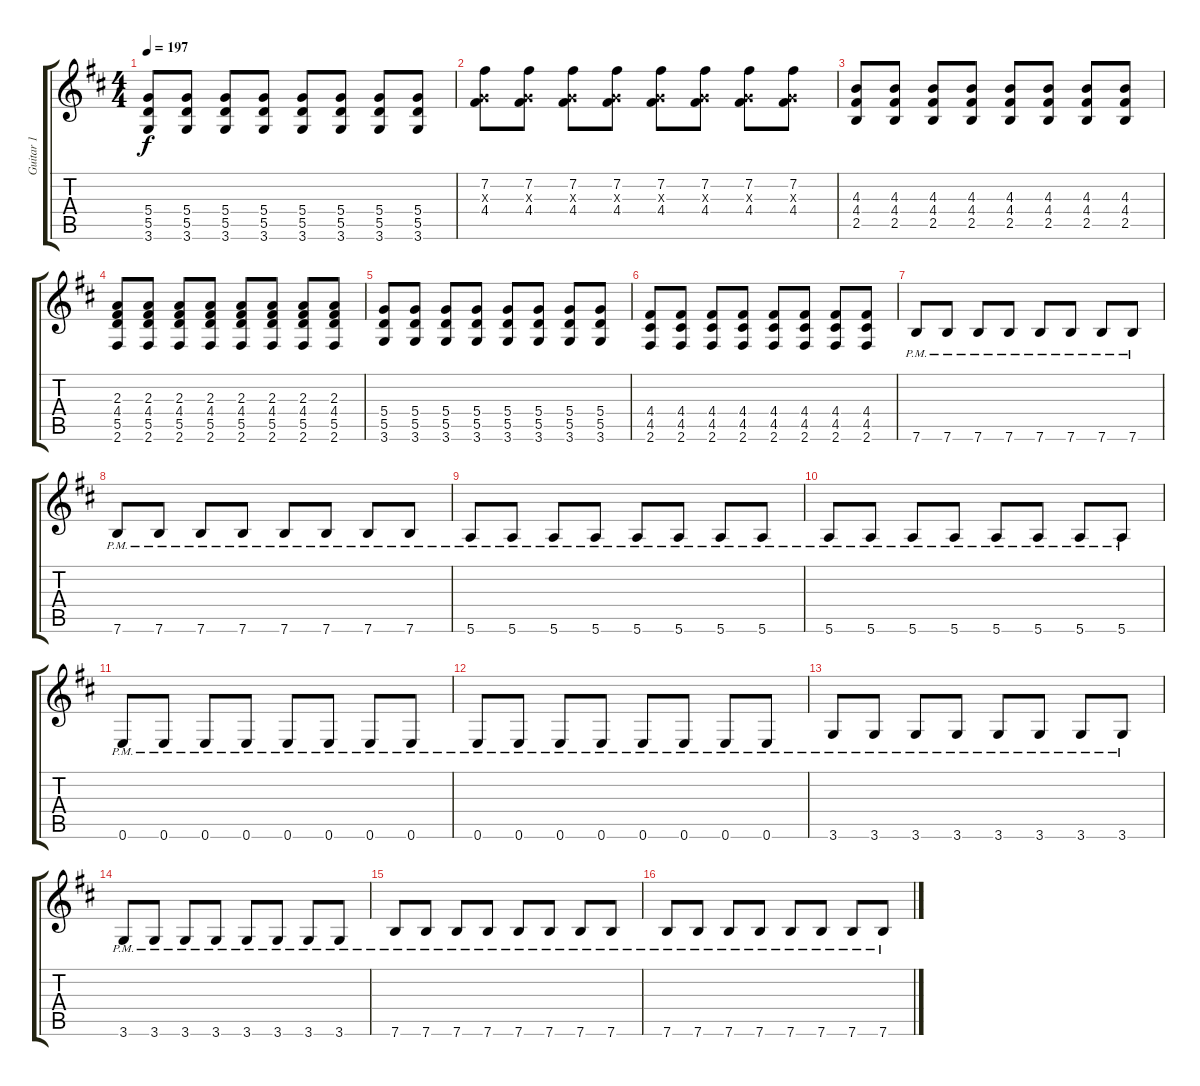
\track ("Guitar 1" "Guitar 1") {instrument distortionguitar}
\staff {score tabs}
\tuning (E4 B3 G3 D3 A2 E2) {hide}
\ts (4 4)
\tempo 197
\clef g2
\ks d
(5.4 5.5 3.6).8{dy f} (5.4 5.5 3.6).8 (5.4 5.5 3.6).8 (5.4 5.5 3.6).8 (5.4 5.5 3.6).8 (5.4 5.5 3.6).8 (5.4 5.5 3.6).8 (5.4 5.5 3.6).8 |
(7.2 0.3{x} 4.4).8 (7.2 0.3{x} 4.4).8 (7.2 0.3{x} 4.4).8 (7.2 0.3{x} 4.4).8 (7.2 0.3{x} 4.4).8 (7.2 0.3{x} 4.4).8 (7.2 0.3{x} 4.4).8 (7.2 0.3{x} 4.4).8 |
(4.3 4.4 2.5).8 (4.3 4.4 2.5).8 (4.3 4.4 2.5).8 (4.3 4.4 2.5).8 (4.3 4.4 2.5).8 (4.3 4.4 2.5).8 (4.3 4.4 2.5).8 (4.3 4.4 2.5).8 |
(2.3 4.4 5.5 2.6).8 (2.3 4.4 5.5 2.6).8 (2.3 4.4 5.5 2.6).8 (2.3 4.4 5.5 2.6).8 (2.3 4.4 5.5 2.6).8 (2.3 4.4 5.5 2.6).8 (2.3 4.4 5.5 2.6).8 (2.3 4.4 5.5 2.6).8 |
(5.4 5.5 3.6).8 (5.4 5.5 3.6).8 (5.4 5.5 3.6).8 (5.4 5.5 3.6).8 (5.4 5.5 3.6).8 (5.4 5.5 3.6).8 (5.4 5.5 3.6).8 (5.4 5.5 3.6).8 |
(4.4 4.5 2.6).8 (4.4 4.5 2.6).8 (4.4 4.5 2.6).8 (4.4 4.5 2.6).8 (4.4 4.5 2.6).8 (4.4 4.5 2.6).8 (4.4 4.5 2.6).8 (4.4 4.5 2.6).8 |
7.6{pm}.8 7.6{pm}.8 7.6{pm}.8 7.6{pm}.8 7.6{pm}.8 7.6{pm}.8 7.6{pm}.8 7.6{pm}.8 |
7.6{pm}.8 7.6{pm}.8 7.6{pm}.8 7.6{pm}.8 7.6{pm}.8 7.6{pm}.8 7.6{pm}.8 7.6{pm}.8 |
5.6{pm}.8 5.6{pm}.8 5.6{pm}.8 5.6{pm}.8 5.6{pm}.8 5.6{pm}.8 5.6{pm}.8 5.6{pm}.8 |
5.6{pm}.8 5.6{pm}.8 5.6{pm}.8 5.6{pm}.8 5.6{pm}.8 5.6{pm}.8 5.6{pm}.8 5.6{pm}.8 |
0.6{pm}.8 0.6{pm}.8 0.6{pm}.8 0.6{pm}.8 0.6{pm}.8 0.6{pm}.8 0.6{pm}.8 0.6{pm}.8 |
0.6{pm}.8 0.6{pm}.8 0.6{pm}.8 0.6{pm}.8 0.6{pm}.8 0.6{pm}.8 0.6{pm}.8 0.6{pm}.8 |
3.6{pm}.8 3.6{pm}.8 3.6{pm}.8 3.6{pm}.8 3.6{pm}.8 3.6{pm}.8 3.6{pm}.8 3.6{pm}.8 |
3.6{pm}.8 3.6{pm}.8 3.6{pm}.8 3.6{pm}.8 3.6{pm}.8 3.6{pm}.8 3.6{pm}.8 3.6{pm}.8 |
7.6{pm}.8 7.6{pm}.8 7.6{pm}.8 7.6{pm}.8 7.6{pm}.8 7.6{pm}.8 7.6{pm}.8 7.6{pm}.8 |
7.6{pm}.8 7.6{pm}.8 7.6{pm}.8 7.6{pm}.8 7.6{pm}.8 7.6{pm}.8 7.6{pm}.8 7.6{pm}.8
